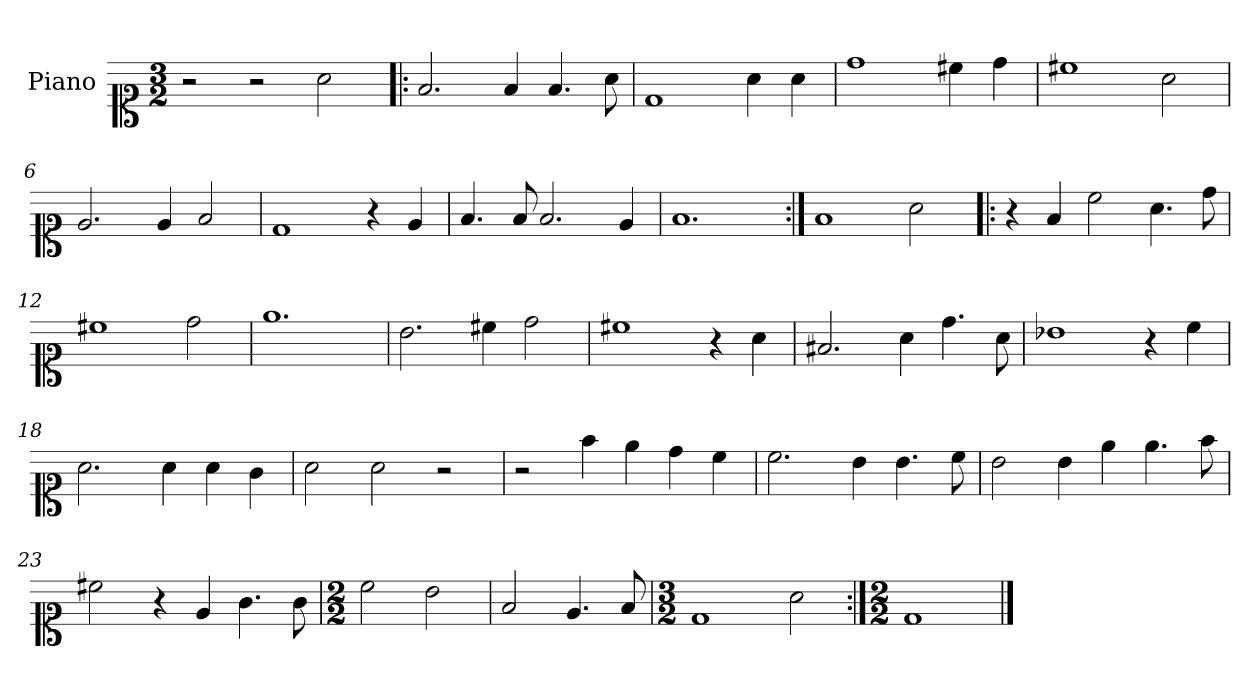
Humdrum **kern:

**kern
*part1
*staff1
*I"Piano
*I'Pno.
*clefC1
*k[]
*M3/2
=1
2r
2r
2a\
=2!|:
2.f/
4f/
4.f/
8a\
=3
1d
4a\
4a\
=4
1dd
4cc#X\
4dd\
=5
1cc#X
2a\
=6
2.e/
4e/
2f/
=7
1d
4r
4e/
=8
4.f/
8f/
2.f/
4e/
=9
1.f
!!LO:LB:g=z
=10:|!
1f
2a\
=11!|:
4r
4f/
2cc\
4.a\
8dd\
=12
1cc#X
2dd\
=13
1.ee
=14
2.b\
4cc#X\
2dd\
=15
1cc#X
4r
4a\
=16
2.f#X/
4a\
4.dd\
8a\
=17
1b-X
4r
4cc\
=18
2.a\
4a\
4a\
4g\
=19
2a\
2a\
2r
!!LO:LB:g=z
=20
2r
4ff\
4ee\
4dd\
4cc\
=21
2.cc\
4b\
4.b\
8cc\
=22
2b\
4b\
4ee\
4.ee\
8ff\
=23
2cc#X\
4r
4e/
4.g\
8g\
=24
*M2/2
2cc\
2b\
=25
2f/
4.e/
8f/
=26
*M3/2
1d
2a\
=27:|!
*M2/2
1d
==
*-
